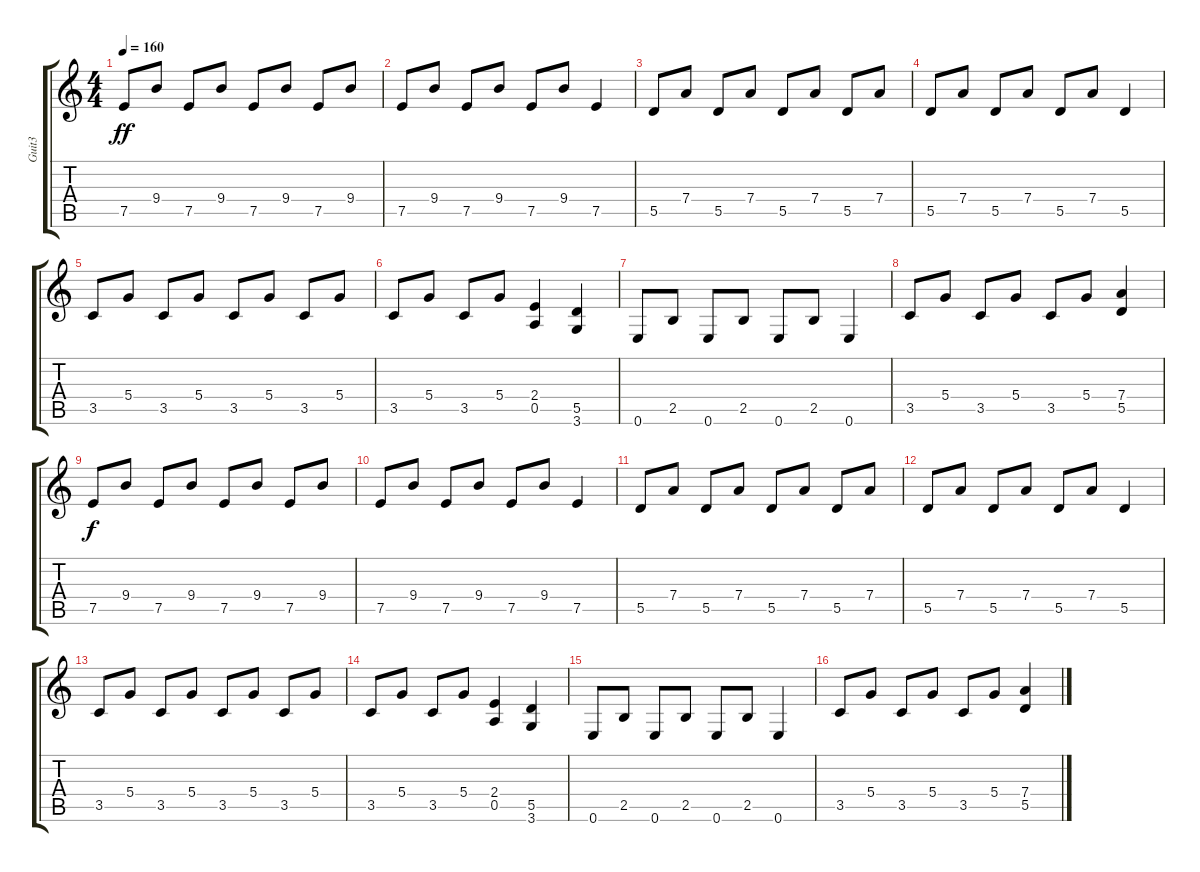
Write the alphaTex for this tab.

\track ("Guit3" "Guit3") {instrument acousticguitarnylon}
\staff {score tabs}
\tuning (E4 B3 G3 D3 A2 E2) {hide}
\ts (4 4)
\tempo 160
\clef g2
\ks c
7.5.8{dy ff} 9.4.8 7.5.8 9.4.8 7.5.8 9.4.8 7.5.8 9.4.8 |
7.5.8 9.4.8 7.5.8 9.4.8 7.5.8 9.4.8 7.5.4 |
5.5.8 7.4.8 5.5.8 7.4.8 5.5.8 7.4.8 5.5.8 7.4.8 |
5.5.8 7.4.8 5.5.8 7.4.8 5.5.8 7.4.8 5.5.4 |
3.5.8 5.4.8 3.5.8 5.4.8 3.5.8 5.4.8 3.5.8 5.4.8 |
3.5.8 5.4.8 3.5.8 5.4.8 (2.4 0.5).4 (5.5 3.6).4 |
0.6.8 2.5.8 0.6.8 2.5.8 0.6.8 2.5.8 0.6.4 |
3.5.8 5.4.8 3.5.8 5.4.8 3.5.8 5.4.8 (7.4 5.5).4 |
7.5.8{dy f} 9.4.8 7.5.8 9.4.8 7.5.8 9.4.8 7.5.8 9.4.8 |
7.5.8 9.4.8 7.5.8 9.4.8 7.5.8 9.4.8 7.5.4 |
5.5.8 7.4.8 5.5.8 7.4.8 5.5.8 7.4.8 5.5.8 7.4.8 |
5.5.8 7.4.8 5.5.8 7.4.8 5.5.8 7.4.8 5.5.4 |
3.5.8 5.4.8 3.5.8 5.4.8 3.5.8 5.4.8 3.5.8 5.4.8 |
3.5.8 5.4.8 3.5.8 5.4.8 (2.4 0.5).4 (5.5 3.6).4 |
0.6.8 2.5.8 0.6.8 2.5.8 0.6.8 2.5.8 0.6.4 |
3.5.8 5.4.8 3.5.8 5.4.8 3.5.8 5.4.8 (7.4 5.5).4
